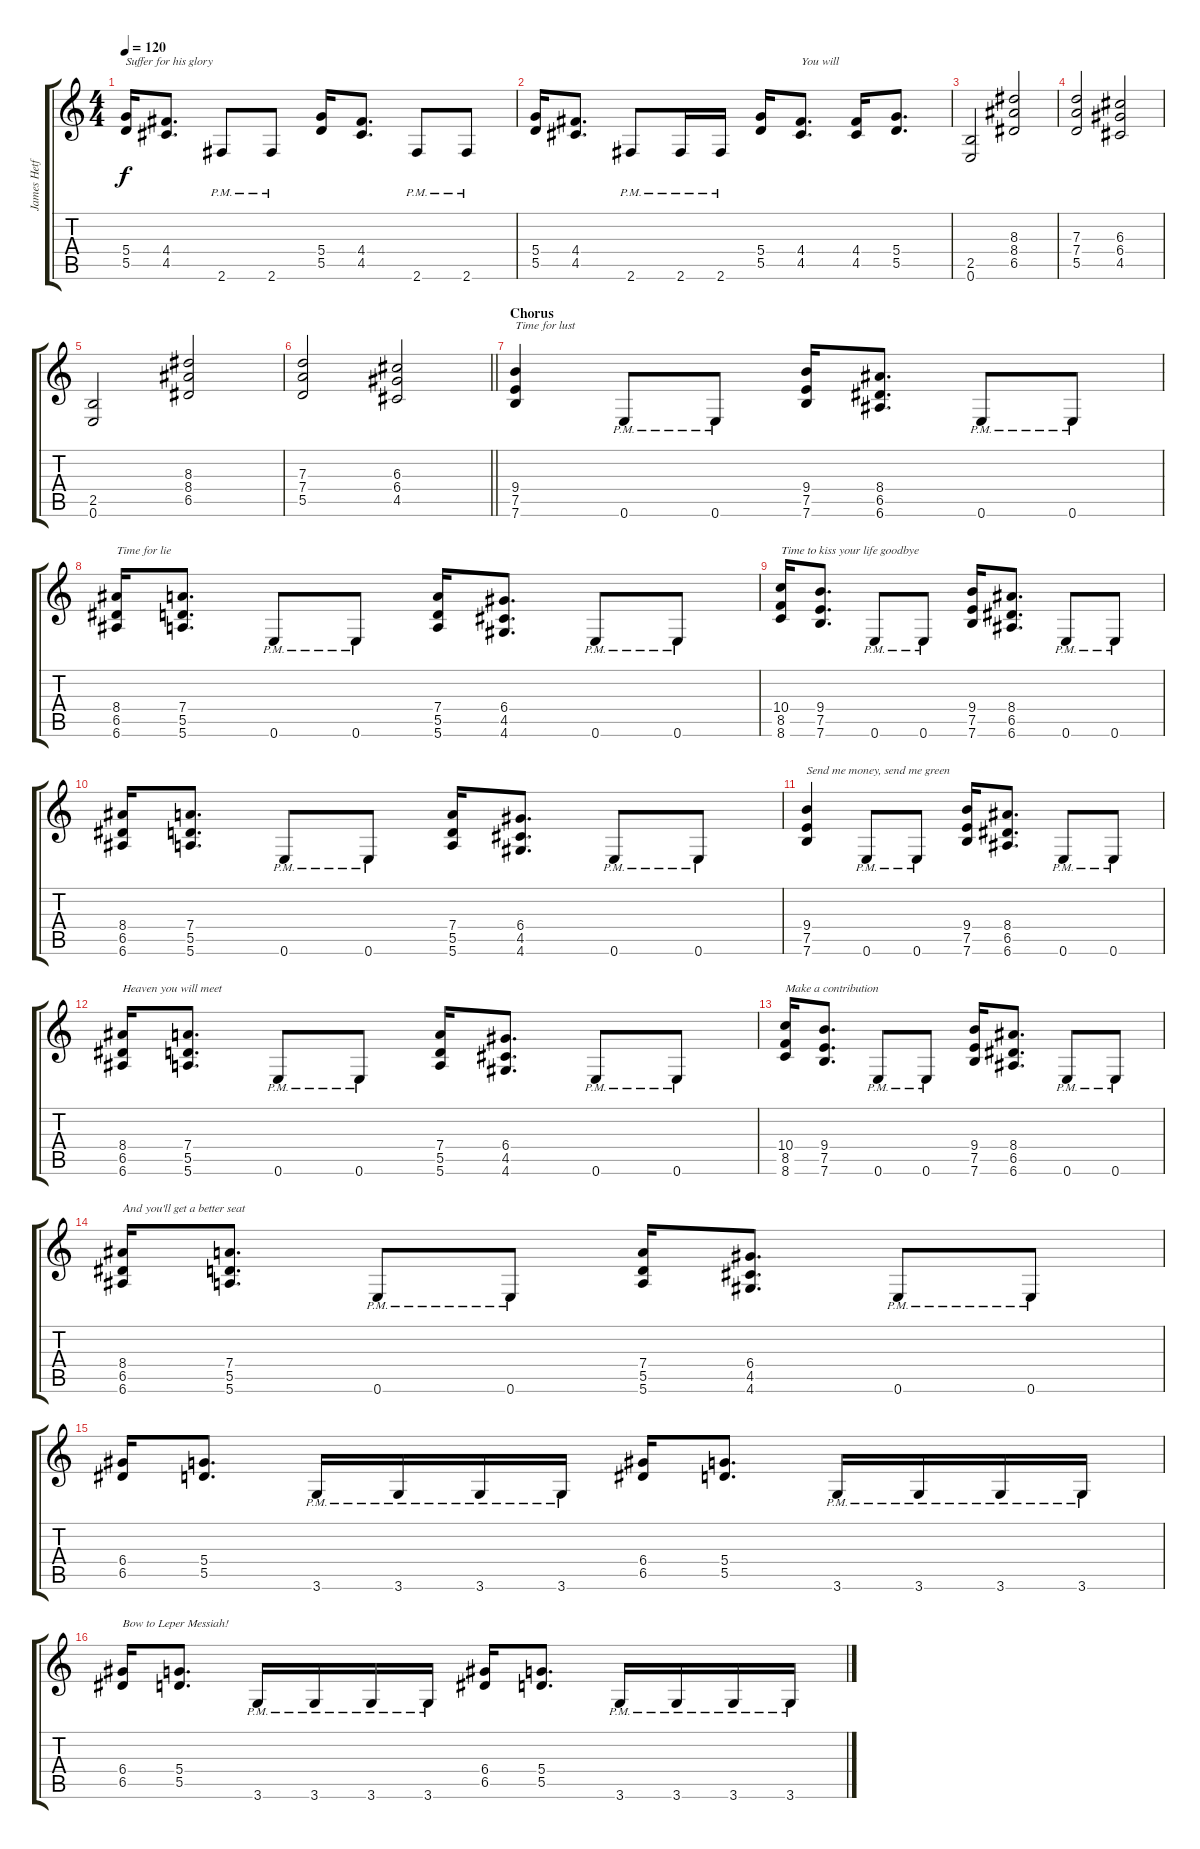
\track ("James Hetfield Rhythm" "James Hetf") {instrument distortionguitar}
\staff {score tabs}
\tuning (E4 B3 G3 D3 A2 E2) {hide}
\ts (4 4)
\tempo 120
\clef g2
\ks c
(5.4 5.5).16{txt "Suffer for his glory" dy f} (4.4 4.5).8{d} 2.6{pm}.8 2.6{pm}.8 (5.4 5.5).16 (4.4 4.5).8{d} 2.6{pm}.8 2.6{pm}.8 |
(5.4 5.5).16 (4.4 4.5).8{d} 2.6{pm}.8 2.6{pm}.16 2.6{pm}.16 (5.4 5.5).16 (4.4 4.5).8{d txt "You will"} (4.4 4.5).16 (5.4 5.5).8{d} |
(2.5 0.6).2 (8.3 8.4 6.5).2 |
(7.3 7.4 5.5).2 (6.3 6.4 4.5).2 |
(2.5 0.6).2 (8.3 8.4 6.5).2 |
\barLineRight lightlight
(7.3 7.4 5.5).2 (6.3 6.4 4.5).2 |
\section ("" "Chorus")
(9.4 7.5 7.6).4{txt "Time for lust"} 0.6{pm}.8 0.6{pm}.8 (9.4 7.5 7.6).16 (8.4 6.5 6.6).8{d} 0.6{pm}.8 0.6{pm}.8 |
(8.4 6.5 6.6).16{txt "Time for lie"} (7.4 5.5 5.6).8{d} 0.6{pm}.8 0.6{pm}.8 (7.4 5.5 5.6).16 (6.4 4.5 4.6).8{d} 0.6{pm}.8 0.6{pm}.8 |
(10.4 8.5 8.6).16{txt "Time to kiss your life goodbye"} (9.4 7.5 7.6).8{d} 0.6{pm}.8 0.6{pm}.8 (9.4 7.5 7.6).16 (8.4 6.5 6.6).8{d} 0.6{pm}.8 0.6{pm}.8 |
(8.4 6.5 6.6).16 (7.4 5.5 5.6).8{d} 0.6{pm}.8 0.6{pm}.8 (7.4 5.5 5.6).16 (6.4 4.5 4.6).8{d} 0.6{pm}.8 0.6{pm}.8 |
(9.4 7.5 7.6).4{txt "Send me money, send me green"} 0.6{pm}.8 0.6{pm}.8 (9.4 7.5 7.6).16 (8.4 6.5 6.6).8{d} 0.6{pm}.8 0.6{pm}.8 |
(8.4 6.5 6.6).16{txt "Heaven you will meet"} (7.4 5.5 5.6).8{d} 0.6{pm}.8 0.6{pm}.8 (7.4 5.5 5.6).16 (6.4 4.5 4.6).8{d} 0.6{pm}.8 0.6{pm}.8 |
(10.4 8.5 8.6).16{txt "Make a contribution"} (9.4 7.5 7.6).8{d} 0.6{pm}.8 0.6{pm}.8 (9.4 7.5 7.6).16 (8.4 6.5 6.6).8{d} 0.6{pm}.8 0.6{pm}.8 |
(8.4 6.5 6.6).16{txt "And you'll get a better seat"} (7.4 5.5 5.6).8{d} 0.6{pm}.8 0.6{pm}.8 (7.4 5.5 5.6).16 (6.4 4.5 4.6).8{d} 0.6{pm}.8 0.6{pm}.8 |
(6.4 6.5).16 (5.4 5.5).8{d} 3.6{pm}.16 3.6{pm}.16 3.6{pm}.16 3.6{pm}.16 (6.4 6.5).16 (5.4 5.5).8{d} 3.6{pm}.16 3.6{pm}.16 3.6{pm}.16 3.6{pm}.16 |
(6.4 6.5).16{txt "Bow to Leper Messiah!"} (5.4 5.5).8{d} 3.6{pm}.16 3.6{pm}.16 3.6{pm}.16 3.6{pm}.16 (6.4 6.5).16 (5.4 5.5).8{d} 3.6{pm}.16 3.6{pm}.16 3.6{pm}.16 3.6{pm}.16
